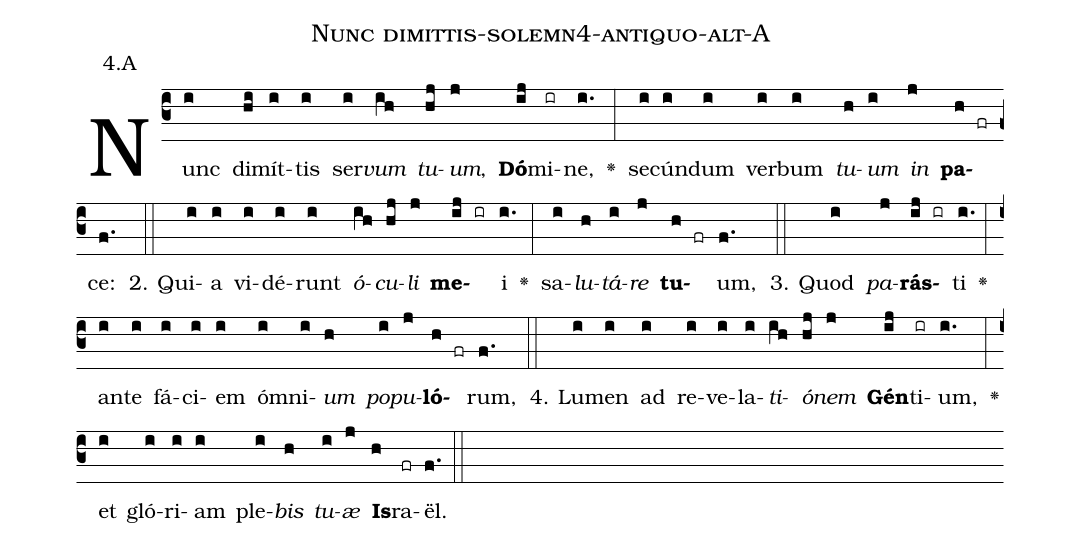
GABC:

name: Nunc dimittis-solemn4-antiquo-alt-A;
annotation: 4.A;
%%
(c3)Nunc(i) di(hi)mít(i)tis(i) ser(i)<i>vum</i>(ih) <i>tu</i>(hj)<i>um</i>,(j) <b>Dó</b>(ij)mi(ir)ne,(i.) <v>\greheightstar</v>(:) se(i)cún(i)dum(i) ver(i)bum(i) <i>tu</i>(h)<i>um</i>(i) <i>in</i>(j) <b>pa</b>(h fr)ce:(f.) (::)
2. Qui(i)a(i) vi(i)dé(i)runt(i) <i>ó</i>(ih)<i>cu</i>(hj)<i>li</i>(j) <b>me</b>(ij ir)i(i.) <v>\greheightstar</v>(:) sa(i)<i>lu</i>(h)<i>tá</i>(i)<i>re</i>(j) <b>tu</b>(h fr)um,(f.) (::)
3. Quod(i) <i>pa</i>(j)<b>rás</b>(ij ir)ti(i.) <v>\greheightstar</v>(:) an(i)te(i) fá(i)ci(i)em(i) óm(i)ni(i)<i>um</i>(h) <i>po</i>(i)<i>pu</i>(j)<b>ló</b>(h fr)rum,(f.) (::)
4. Lu(i)men(i) ad(i) re(i)ve(i)la(i)<i>ti</i>(ih)<i>ó</i>(hj)<i>nem</i>(j) <b>Gén</b>(ij)ti(ir)um,(i.) <v>\greheightstar</v>(:) et(i) gló(i)ri(i)am(i) ple(i)<i>bis</i>(h) <i>tu</i>(i)<i>æ</i>(j) <b>Is</b>(h)ra(fr)ël.(f.) (::)
